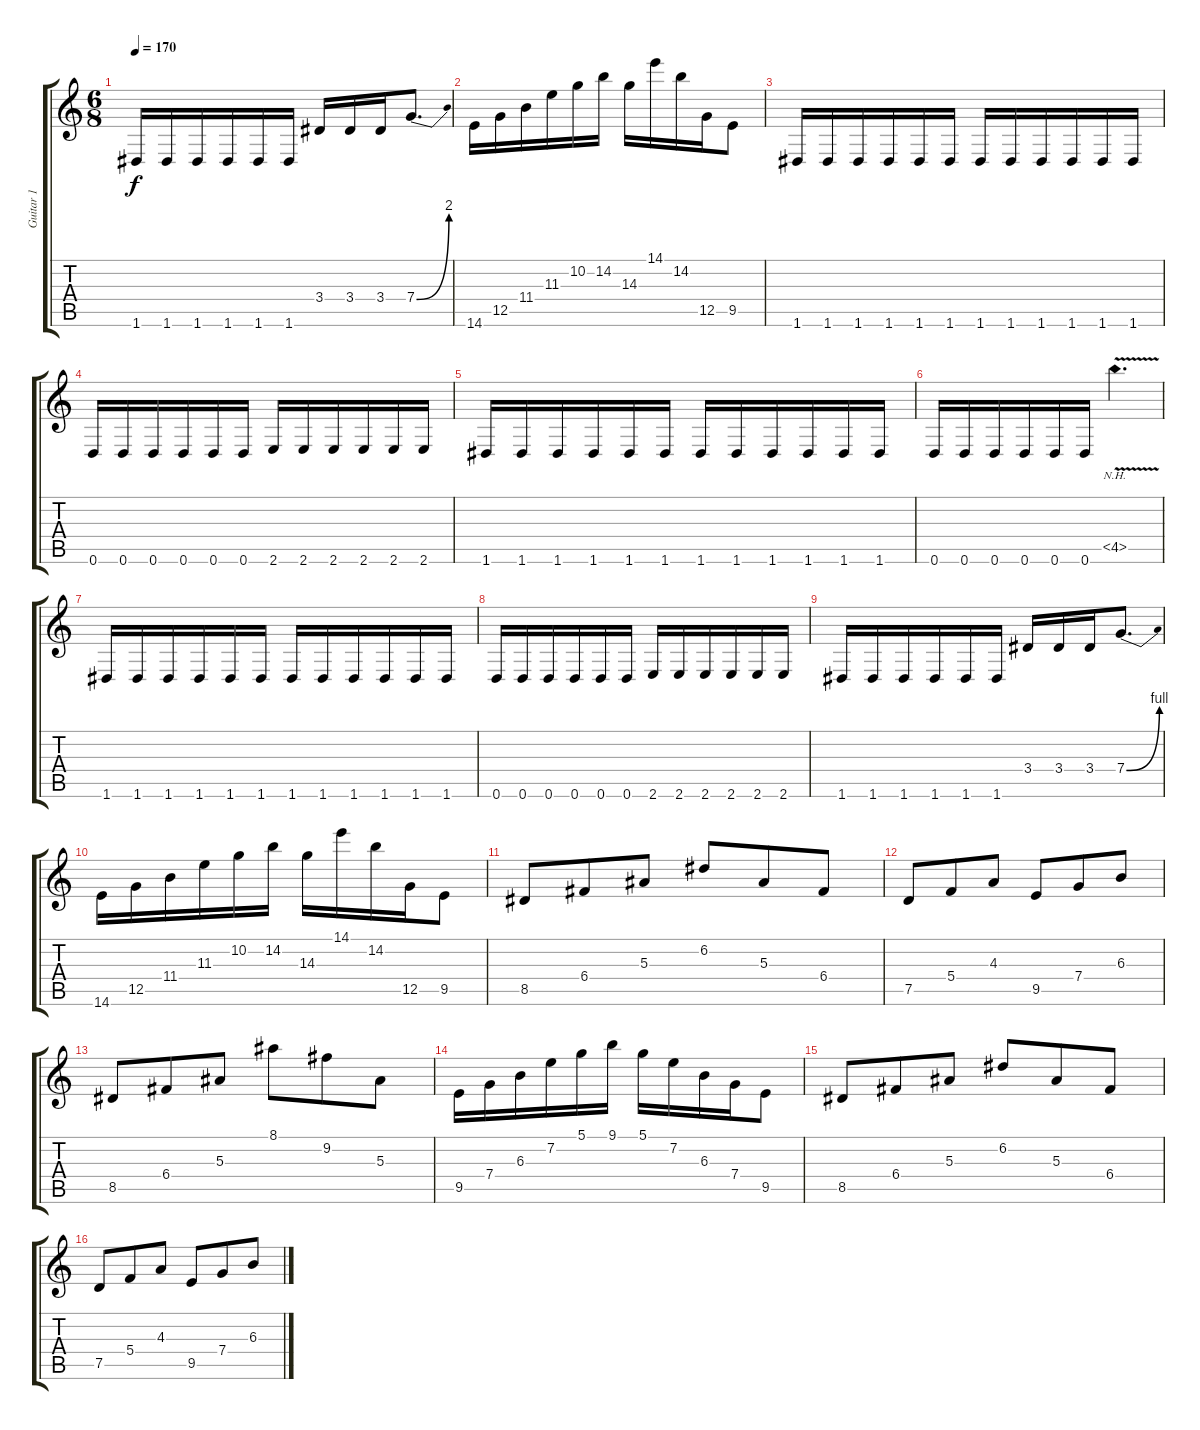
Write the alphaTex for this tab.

\track ("Guitar 1" "Guitar 1") {instrument distortionguitar}
\staff {score tabs}
\tuning (D4 A3 F3 C3 G2 D2) {hide}
\ts (6 8)
\tempo 170
\clef g2
\ks c
1.6.16{dy f} 1.6.16 1.6.16 1.6.16 1.6.16 1.6.16 3.4.16 3.4.16 3.4.16 7.4{be (bend 0 0 60 8)}.8{d} |
14.6.16 12.5.16 11.4.16 11.3.16 10.2.16 14.2.16 14.3.16 14.1.16 14.2.16 12.5.16 9.5.8 |
1.6.16 1.6.16 1.6.16 1.6.16 1.6.16 1.6.16 1.6.16 1.6.16 1.6.16 1.6.16 1.6.16 1.6.16 |
0.6.16 0.6.16 0.6.16 0.6.16 0.6.16 0.6.16 2.6.16 2.6.16 2.6.16 2.6.16 2.6.16 2.6.16 |
1.6.16 1.6.16 1.6.16 1.6.16 1.6.16 1.6.16 1.6.16 1.6.16 1.6.16 1.6.16 1.6.16 1.6.16 |
0.6.16 0.6.16 0.6.16 0.6.16 0.6.16 0.6.16 4.5{nh v}.4{d} |
1.6.16 1.6.16 1.6.16 1.6.16 1.6.16 1.6.16 1.6.16 1.6.16 1.6.16 1.6.16 1.6.16 1.6.16 |
0.6.16 0.6.16 0.6.16 0.6.16 0.6.16 0.6.16 2.6.16 2.6.16 2.6.16 2.6.16 2.6.16 2.6.16 |
1.6.16 1.6.16 1.6.16 1.6.16 1.6.16 1.6.16 3.4.16 3.4.16 3.4.16 7.4{be (bend 0 0 60 4)}.8{d} |
14.6.16 12.5.16 11.4.16 11.3.16 10.2.16 14.2.16 14.3.16 14.1.16 14.2.16 12.5.16 9.5.8 |
8.5.8 6.4.8 5.3.8 6.2.8 5.3.8 6.4.8 |
7.5.8 5.4.8 4.3.8 9.5.8 7.4.8 6.3.8 |
8.5.8 6.4.8 5.3.8 8.1.8 9.2.8 5.3.8 |
9.5.16 7.4.16 6.3.16 7.2.16 5.1.16 9.1.16 5.1.16 7.2.16 6.3.16 7.4.16 9.5.8 |
8.5.8 6.4.8 5.3.8 6.2.8 5.3.8 6.4.8 |
7.5.8 5.4.8 4.3.8 9.5.8 7.4.8 6.3.8
